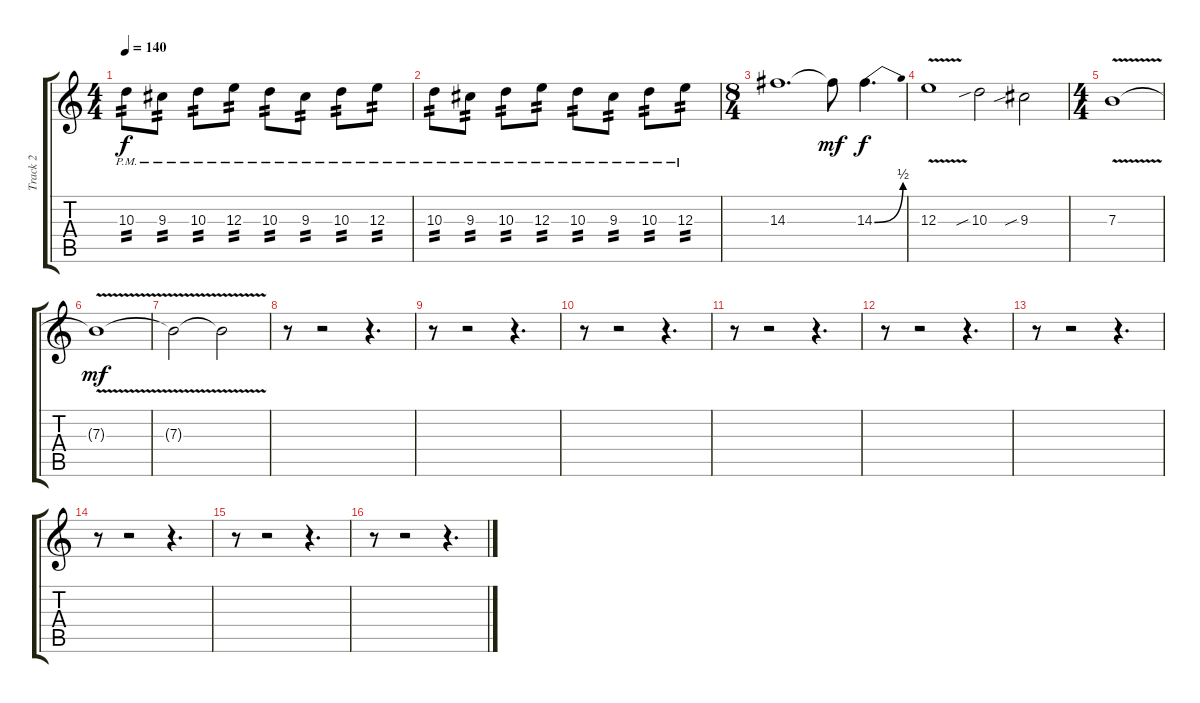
\track ("Track 2" "Track 2") {instrument overdrivenguitar}
\staff {score tabs}
\tuning (Db4 Ab3 E3 B2 Gb2 B1) {hide}
\ts (4 4)
\tempo 140
\clef g2
\ks c
10.3{pm}.8{tp 2 dy f} 9.3{pm}.8{tp 2} 10.3{pm}.8{tp 2} 12.3{pm}.8{tp 2} 10.3{pm}.8{tp 2} 9.3{pm}.8{tp 2} 10.3{pm}.8{tp 2} 12.3{pm}.8{tp 2} |
10.3{pm}.8{tp 2} 9.3{pm}.8{tp 2} 10.3{pm}.8{tp 2} 12.3{pm}.8{tp 2} 10.3{pm}.8{tp 2} 9.3{pm}.8{tp 2} 10.3{pm}.8{tp 2} 12.3{pm}.8{tp 2} |
\ts (8 4)
14.3.1{d} 14.3{t}.8{dy mf} 14.3{be (bend 0 0 60 2)}.4{d dy f} |
12.3{v}.1 10.3{sib}.2 9.3{sib}.2 |
\ts (4 4)
7.3{v}.1 |
7.3{v t}.1{dy mf} |
7.3{v t}.2 7.3{v t}.2 |
r.8 r.2 r.4{d} |
r.8 r.2 r.4{d} |
r.8 r.2 r.4{d} |
r.8 r.2 r.4{d} |
r.8 r.2 r.4{d} |
r.8 r.2 r.4{d} |
r.8 r.2 r.4{d} |
r.8 r.2 r.4{d} |
r.8 r.2 r.4{d}
